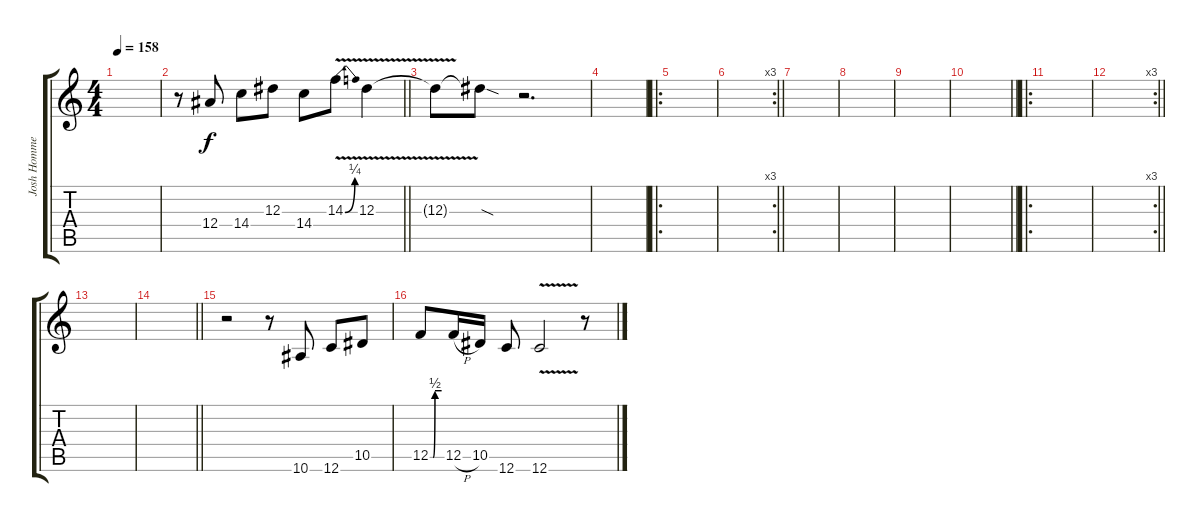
\track ("Josh Homme" "Josh Homme") {instrument overdrivenguitar}
\staff {score tabs}
\tuning (C4 G3 Eb3 Bb2 F2 C2) {hide}
\ts (4 4)
\tempo 158
\clef g2
\ks c
|
\barLineRight lightlight
r.8 12.4.8 14.4.8 12.3.8 14.4.8 14.3{be (bend 0 0 60 1) v}.8 12.3{v}.4 |
\section ("" "")
12.3{t}.8 12.3{sod t}.8 r.2{d} |
|
\ro
|
\rc 3
\barLineRight lightlight
|
\section ("" "")
|
|
|
\barLineRight lightlight
|
\ro
|
\rc 3
\barLineRight lightlight
|
|
\barLineRight lightlight
|
\section ("" "")
r.2 r.8 10.6.8 12.6.8 10.5.8 |
12.5{be (custom 0 0 15 0 25 2 60 2)}.8 12.5{h}.16 10.5.16 12.6.8 12.6{v}.2 r.8
